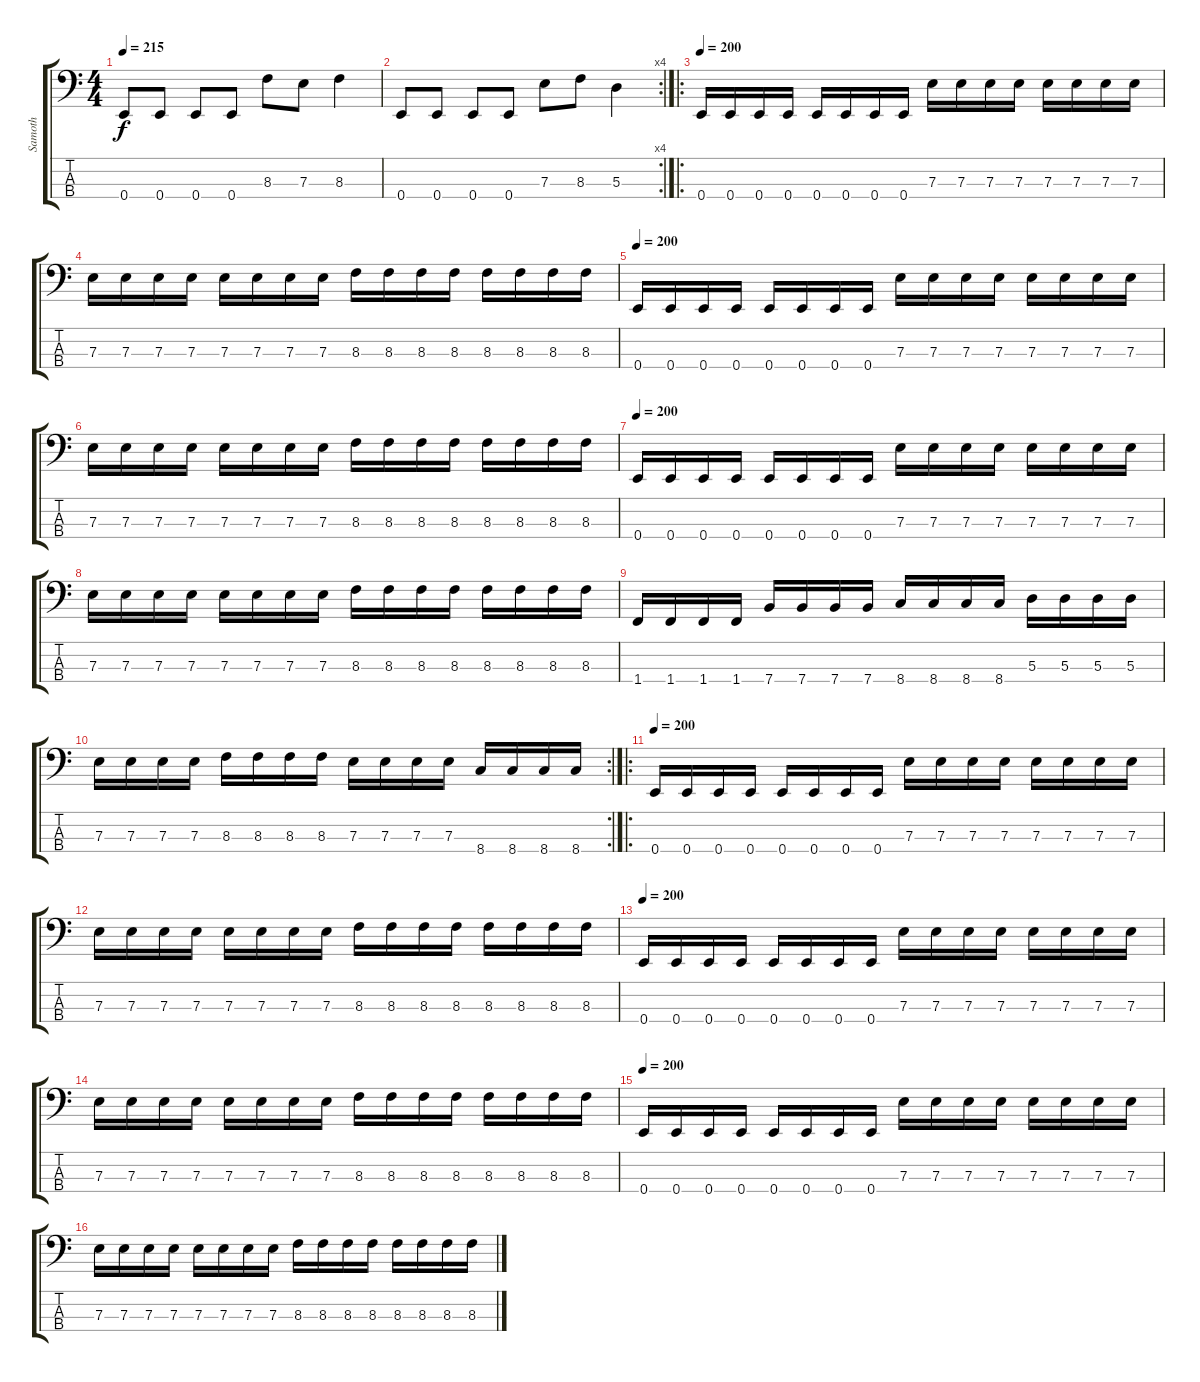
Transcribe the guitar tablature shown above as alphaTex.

\track ("Samoth" "Samoth") {instrument electricbassfinger}
\staff {score tabs}
\tuning (G2 D2 A1 E1) {hide}
\ts (4 4)
\tempo 215
\clef f4
\ks c
0.4.8{dy f} 0.4.8 0.4.8 0.4.8 8.3.8 7.3.8 8.3.4 |
\rc 4
0.4.8 0.4.8 0.4.8 0.4.8 7.3.8 8.3.8 5.3.4 |
\ro
\tempo 200
0.4.16 0.4.16 0.4.16 0.4.16 0.4.16 0.4.16 0.4.16 0.4.16 7.3.16 7.3.16 7.3.16 7.3.16 7.3.16 7.3.16 7.3.16 7.3.16 |
7.3.16 7.3.16 7.3.16 7.3.16 7.3.16 7.3.16 7.3.16 7.3.16 8.3.16 8.3.16 8.3.16 8.3.16 8.3.16 8.3.16 8.3.16 8.3.16 |
\tempo 200
0.4.16 0.4.16 0.4.16 0.4.16 0.4.16 0.4.16 0.4.16 0.4.16 7.3.16 7.3.16 7.3.16 7.3.16 7.3.16 7.3.16 7.3.16 7.3.16 |
7.3.16 7.3.16 7.3.16 7.3.16 7.3.16 7.3.16 7.3.16 7.3.16 8.3.16 8.3.16 8.3.16 8.3.16 8.3.16 8.3.16 8.3.16 8.3.16 |
\tempo 200
0.4.16 0.4.16 0.4.16 0.4.16 0.4.16 0.4.16 0.4.16 0.4.16 7.3.16 7.3.16 7.3.16 7.3.16 7.3.16 7.3.16 7.3.16 7.3.16 |
7.3.16 7.3.16 7.3.16 7.3.16 7.3.16 7.3.16 7.3.16 7.3.16 8.3.16 8.3.16 8.3.16 8.3.16 8.3.16 8.3.16 8.3.16 8.3.16 |
1.4.16 1.4.16 1.4.16 1.4.16 7.4.16 7.4.16 7.4.16 7.4.16 8.4.16 8.4.16 8.4.16 8.4.16 5.3.16 5.3.16 5.3.16 5.3.16 |
\rc 2
7.3.16 7.3.16 7.3.16 7.3.16 8.3.16 8.3.16 8.3.16 8.3.16 7.3.16 7.3.16 7.3.16 7.3.16 8.4.16 8.4.16 8.4.16 8.4.16 |
\ro
\tempo 200
0.4.16 0.4.16 0.4.16 0.4.16 0.4.16 0.4.16 0.4.16 0.4.16 7.3.16 7.3.16 7.3.16 7.3.16 7.3.16 7.3.16 7.3.16 7.3.16 |
7.3.16 7.3.16 7.3.16 7.3.16 7.3.16 7.3.16 7.3.16 7.3.16 8.3.16 8.3.16 8.3.16 8.3.16 8.3.16 8.3.16 8.3.16 8.3.16 |
\tempo 200
0.4.16 0.4.16 0.4.16 0.4.16 0.4.16 0.4.16 0.4.16 0.4.16 7.3.16 7.3.16 7.3.16 7.3.16 7.3.16 7.3.16 7.3.16 7.3.16 |
7.3.16 7.3.16 7.3.16 7.3.16 7.3.16 7.3.16 7.3.16 7.3.16 8.3.16 8.3.16 8.3.16 8.3.16 8.3.16 8.3.16 8.3.16 8.3.16 |
\tempo 200
0.4.16 0.4.16 0.4.16 0.4.16 0.4.16 0.4.16 0.4.16 0.4.16 7.3.16 7.3.16 7.3.16 7.3.16 7.3.16 7.3.16 7.3.16 7.3.16 |
7.3.16 7.3.16 7.3.16 7.3.16 7.3.16 7.3.16 7.3.16 7.3.16 8.3.16 8.3.16 8.3.16 8.3.16 8.3.16 8.3.16 8.3.16 8.3.16
